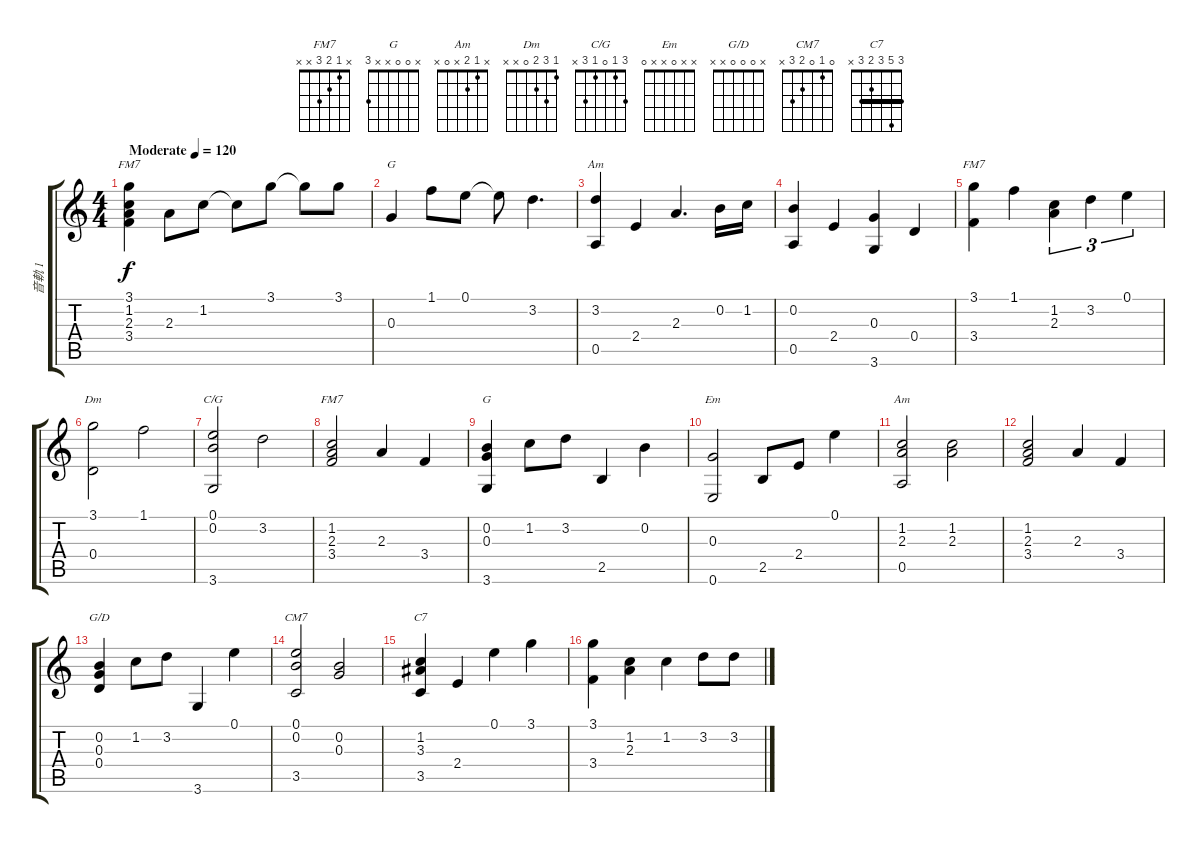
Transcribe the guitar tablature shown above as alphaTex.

\track ("音軌 1" "音軌 1") {instrument acousticguitarnylon}
\staff {score tabs}
\tuning (E4 B3 G3 D3 A2 E2) {hide}
\chord ("FM7" 0 1 2 2 0 1)
\chord ("G" 3 0 0 0 2 3)
\chord ("Am" 0 1 2 2 0 x)
\chord ("FM7" 3 x x 3 x x) {barre 3}
\chord ("Dm" 1 3 2 0 x x)
\chord ("C/G" 3 1 0 1 3 x)
\chord ("FM7" x 1 2 3 x x)
\chord ("G" x 0 0 x x 3)
\chord ("Em" x x 0 x x 0)
\chord ("Am" x 1 2 x 0 x)
\chord ("G/D" x 0 0 0 x x)
\chord ("CM7" 0 1 0 2 3 x)
\chord ("C7" 3 5 3 2 3 x) {barre 3}
\ts (4 4)
\tempo (120 "Moderate")
\clef g2
\ks c
(3.1 1.2 2.3 3.4).4{ch "FM7" dy f instrument acousticguitarnylon} 2.3.8 1.2.8 1.2{t}.8 3.1.8 3.1{t}.8 3.1.8 |
0.3.4{ch "G"} 1.1.8 0.1.8 0.1{t}.8 3.2.4{d} |
(3.2 0.5).4{ch "Am"} 2.4.4 2.3.4{d} 0.2.16 1.2.16 |
(0.2 0.5).4 2.4.4 (0.3 3.6).4 0.4.4 |
(3.1 3.4).4{ch "FM7"} 1.1.4 (1.2 2.3).4{tu (3 2)} 3.2.4{tu (3 2)} 0.1.4{tu (3 2)} |
(3.1 0.4).2{ch "Dm"} 1.1.2 |
(0.1 0.2 3.6).2{ch "C/G"} 3.2.2 |
(1.2 2.3 3.4).2{ch "FM7"} 2.3.4 3.4.4 |
(0.2 0.3 3.6).4{ch "G"} 1.2.8 3.2.8 2.5.4 0.2.4 |
(0.3 0.6).2{ch "Em"} 2.5.8 2.4.8 0.1.4 |
(1.2 2.3 0.5).2{ch "Am"} (1.2 2.3).2 |
(1.2 2.3 3.4).2 2.3.4 3.4.4 |
(0.2 0.3 0.4).4{ch "G/D"} 1.2.8 3.2.8 3.6.4 0.1.4 |
(0.1 0.2 3.5).2{ch "CM7"} (0.2 0.3).2 |
(1.2 3.3 3.5).4{ch "C7"} 2.4.4 0.1.4 3.1.4 |
(3.1 3.4).4 (1.2 2.3).4 1.2.4 3.2.8 3.2.8
